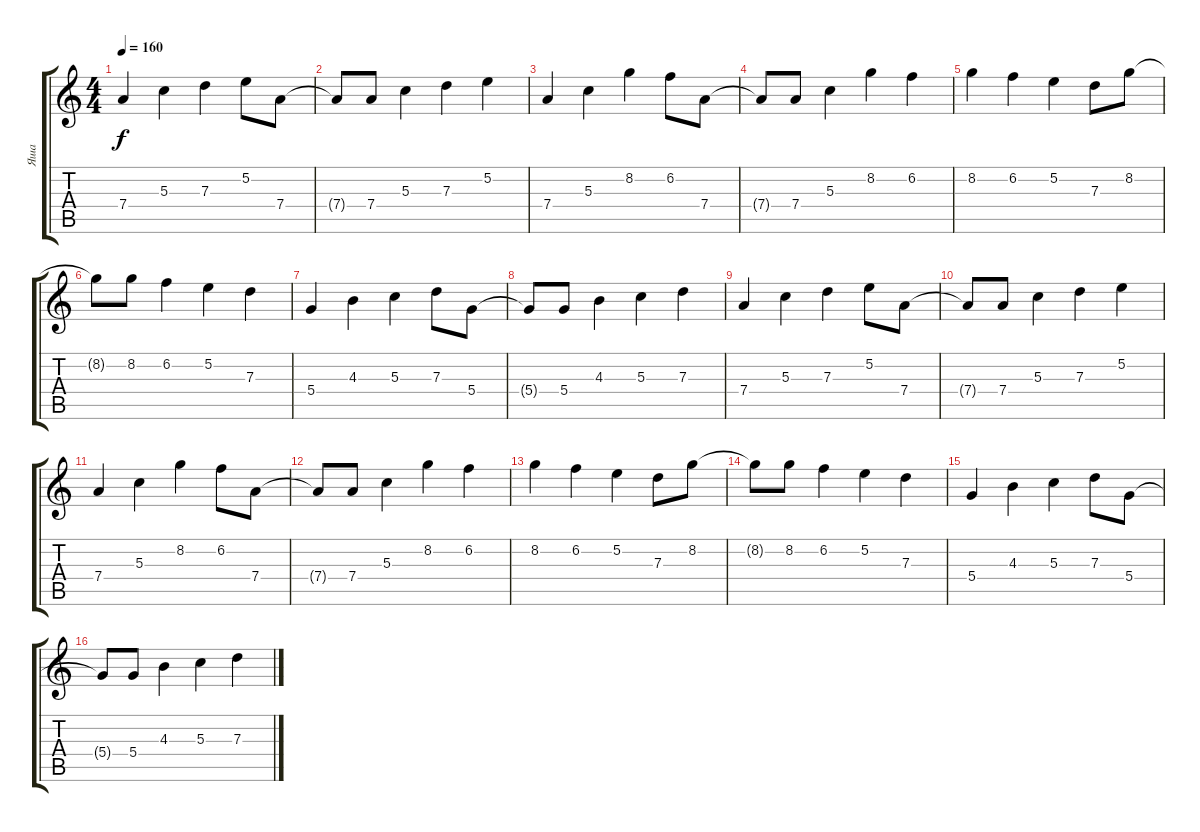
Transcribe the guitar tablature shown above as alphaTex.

\track ("Яша" "Яша") {instrument distortionguitar}
\staff {score tabs}
\tuning (E4 B3 G3 D3 A2 E2) {hide}
\ts (4 4)
\tempo 160
\clef g2
\ks c
7.4.4{dy f} 5.3.4 7.3.4 5.2.8 7.4.8 |
7.4{t}.8 7.4.8 5.3.4 7.3.4 5.2.4 |
7.4.4 5.3.4 8.2.4 6.2.8 7.4.8 |
7.4{t}.8 7.4.8 5.3.4 8.2.4 6.2.4 |
8.2.4 6.2.4 5.2.4 7.3.8 8.2.8 |
8.2{t}.8 8.2.8 6.2.4 5.2.4 7.3.4 |
5.4.4 4.3.4 5.3.4 7.3.8 5.4.8 |
5.4{t}.8 5.4.8 4.3.4 5.3.4 7.3.4 |
7.4.4 5.3.4 7.3.4 5.2.8 7.4.8 |
7.4{t}.8 7.4.8 5.3.4 7.3.4 5.2.4 |
7.4.4 5.3.4 8.2.4 6.2.8 7.4.8 |
7.4{t}.8 7.4.8 5.3.4 8.2.4 6.2.4 |
8.2.4 6.2.4 5.2.4 7.3.8 8.2.8 |
8.2{t}.8 8.2.8 6.2.4 5.2.4 7.3.4 |
5.4.4 4.3.4 5.3.4 7.3.8 5.4.8 |
5.4{t}.8 5.4.8 4.3.4 5.3.4 7.3.4
